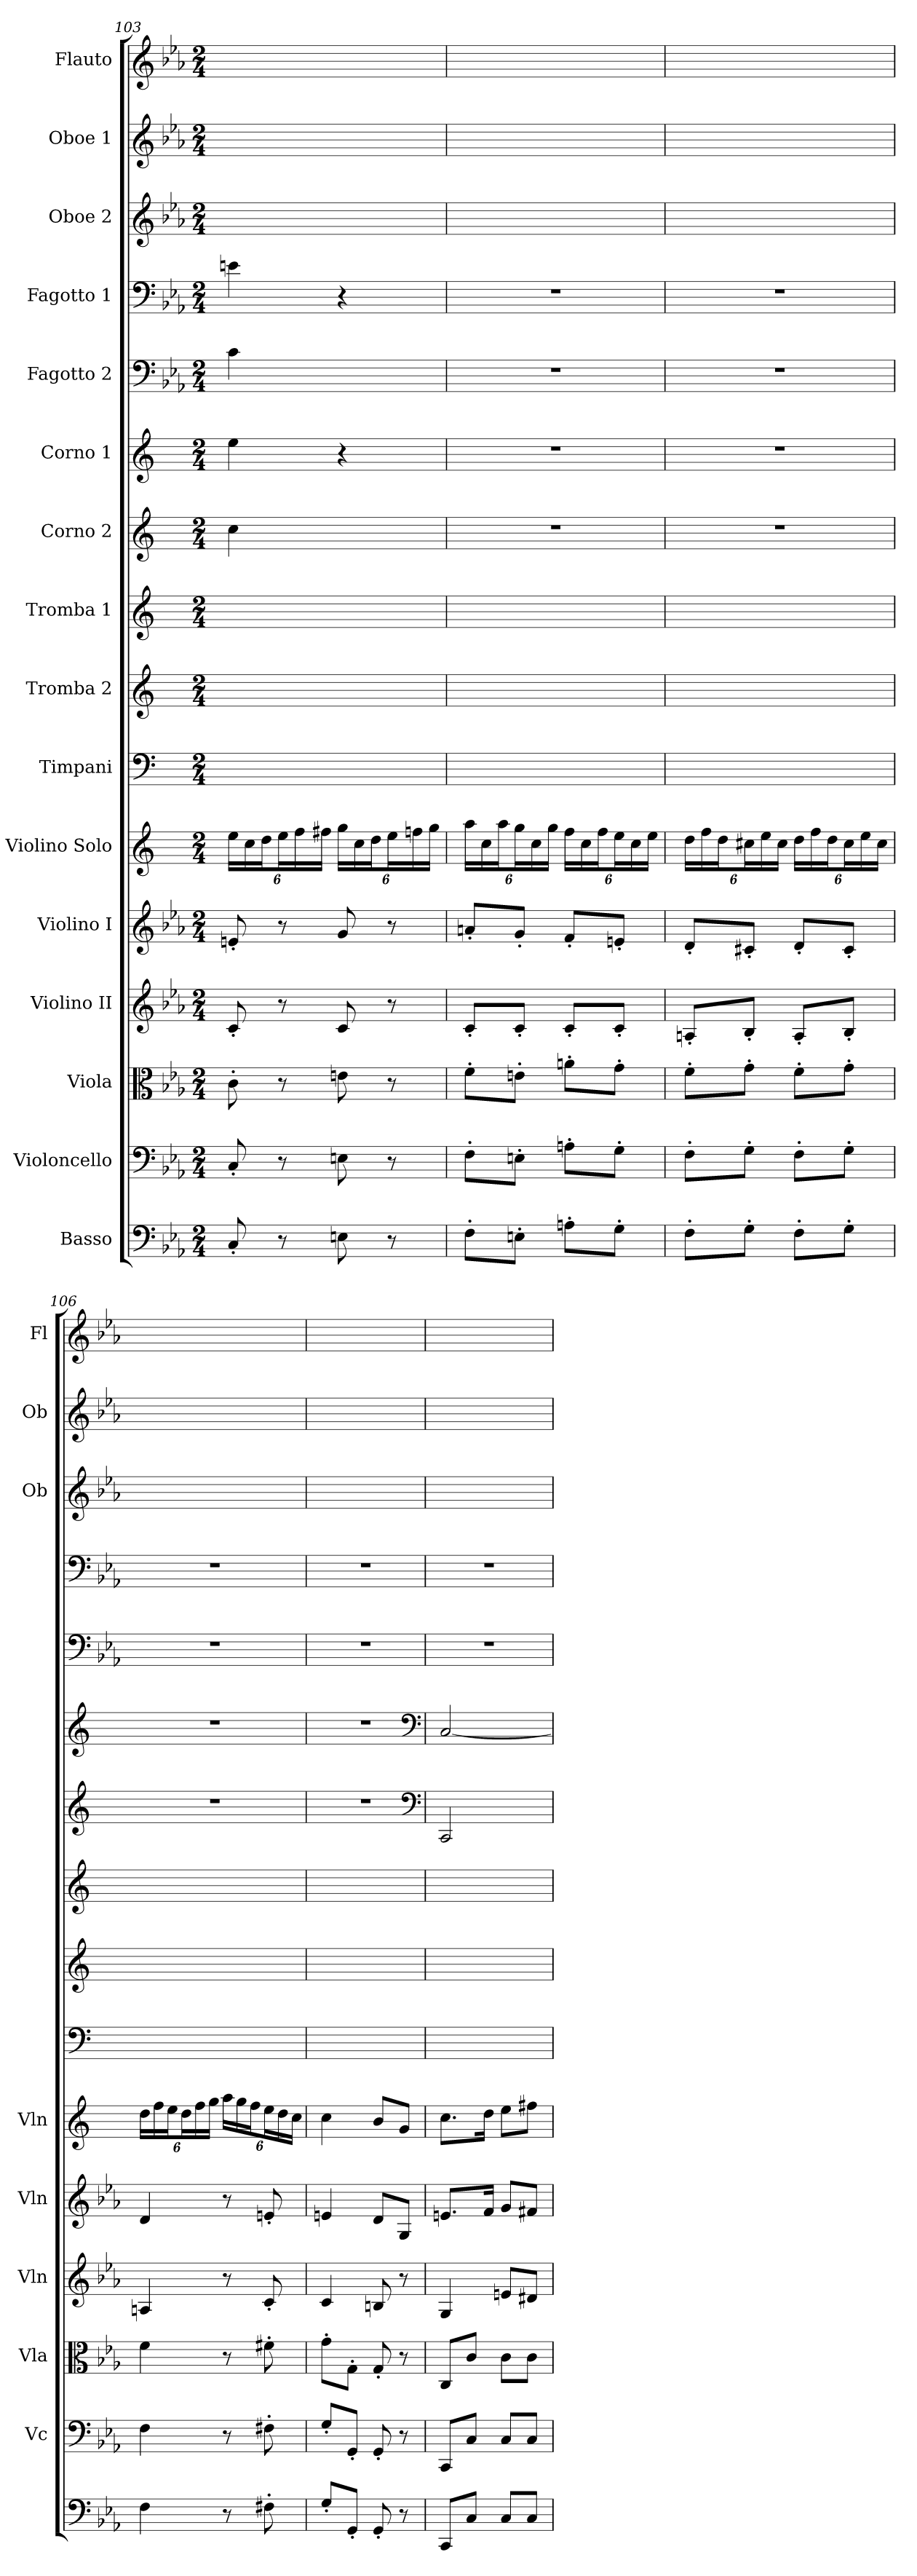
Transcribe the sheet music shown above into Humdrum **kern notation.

**kern	**kern	**kern	**kern	**kern	**kern	**kern	**kern	**kern	**kern	**kern	**kern	**kern	**kern	**kern	**kern
*part16	*part15	*part14	*part13	*part12	*part11	*part10	*part9	*part8	*part7	*part6	*part5	*part4	*part3	*part2	*part1
*staff16	*staff15	*staff14	*staff13	*staff12	*staff11	*staff10	*staff9	*staff8	*staff7	*staff6	*staff5	*staff4	*staff3	*staff2	*staff1
*I"Basso	*I"Violoncello	*I"Viola	*I"Violino II	*I"Violino I	*I"Violino Solo	*I"Timpani	*I"Tromba 2	*I"Tromba 1	*I"Corno 2	*I"Corno 1	*I"Fagotto 2	*I"Fagotto 1	*I"Oboe 2	*I"Oboe 1	*I"Flauto
*	*I'Vc	*I'Vla	*I'Vln	*I'Vln	*I'Vln	*	*	*	*	*	*	*	*I'Ob	*I'Ob	*I'Fl
*clefF4	*clefF4	*clefC3	*clefG2	*clefG2	*clefG2	*clefF4	*clefG2	*clefG2	*clefG2	*clefG2	*clefF4	*clefF4	*clefG2	*clefG2	*clefG2
*ITrd7c12	*	*	*	*	*	*	*ITrd1c2	*ITrd1c2	*ITrd7c12	*ITrd7c12	*	*	*	*	*
*k[b-e-a-]	*k[b-e-a-]	*k[b-e-a-]	*k[b-e-a-]	*k[b-e-a-]	*	*	*	*	*	*	*k[b-e-a-]	*k[b-e-a-]	*k[b-e-a-]	*k[b-e-a-]	*k[b-e-a-]
*M2/4	*M2/4	*M2/4	*M2/4	*M2/4	*M2/4	*M2/4	*M2/4	*M2/4	*M2/4	*M2/4	*M2/4	*M2/4	*M2/4	*M2/4	*M2/4
=103	=103	=103	=103	=103	=103	=103	=103	=103	=103	=103	=103	=103	=103	=103	=103
8CC'	8C'	8c'	8c'	8en'	24ee\LL	2ryy	2ryy	2ryy	4c	4e	4c	4en	2ryy	2ryy	2ryy
.	.	.	.	.	24cc\	.	.	.	.	.	.	.	.	.	.
.	.	.	.	.	24dd\J	.	.	.	.	.	.	.	.	.	.
8r	8r	8r	8r	8r	24ee\L	.	.	.	.	.	.	.	.	.	.
.	.	.	.	.	24ff\	.	.	.	.	.	.	.	.	.	.
.	.	.	.	.	24ff#X\JJ	.	.	.	.	.	.	.	.	.	.
8EEn	8En	8en	8c	8g	24gg\LL	.	.	.	4ryy	4r	4ryy	4r	.	.	.
.	.	.	.	.	24cc\	.	.	.	.	.	.	.	.	.	.
.	.	.	.	.	24dd\J	.	.	.	.	.	.	.	.	.	.
8r	8r	8r	8r	8r	24ee\L	.	.	.	.	.	.	.	.	.	.
.	.	.	.	.	24ffn\	.	.	.	.	.	.	.	.	.	.
.	.	.	.	.	24gg\JJ	.	.	.	.	.	.	.	.	.	.
=104	=104	=104	=104	=104	=104	=104	=104	=104	=104	=104	=104	=104	=104	=104	=104
8FF'\L	8F'\L	8f'\L	8c'/L	8an'/L	24aa\LL	2ryy	2ryy	2ryy	2r	2r	2r	2r	2ryy	2ryy	2ryy
.	.	.	.	.	24cc\	.	.	.	.	.	.	.	.	.	.
.	.	.	.	.	24aa\J	.	.	.	.	.	.	.	.	.	.
8EEn'\J	8En'\J	8en'\J	8c'/J	8g'/J	24gg\L	.	.	.	.	.	.	.	.	.	.
.	.	.	.	.	24cc\	.	.	.	.	.	.	.	.	.	.
.	.	.	.	.	24gg\JJ	.	.	.	.	.	.	.	.	.	.
8AAn'\L	8An'\L	8an'\L	8c'/L	8f'/L	24ff\LL	.	.	.	.	.	.	.	.	.	.
.	.	.	.	.	24cc\	.	.	.	.	.	.	.	.	.	.
.	.	.	.	.	24ff\J	.	.	.	.	.	.	.	.	.	.
8GG'\J	8G'\J	8g'\J	8c'/J	8en'/J	24ee\L	.	.	.	.	.	.	.	.	.	.
.	.	.	.	.	24cc\	.	.	.	.	.	.	.	.	.	.
.	.	.	.	.	24ee\JJ	.	.	.	.	.	.	.	.	.	.
=105	=105	=105	=105	=105	=105	=105	=105	=105	=105	=105	=105	=105	=105	=105	=105
8FF'\L	8F'\L	8f'\L	8An'/L	8d'/L	24dd\LL	2ryy	2ryy	2ryy	2r	2r	2r	2r	2ryy	2ryy	2ryy
.	.	.	.	.	24ff\	.	.	.	.	.	.	.	.	.	.
.	.	.	.	.	24dd\J	.	.	.	.	.	.	.	.	.	.
8GG'\J	8G'\J	8g'\J	8B-'/J	8c#X'/J	24cc#X\L	.	.	.	.	.	.	.	.	.	.
.	.	.	.	.	24ee\	.	.	.	.	.	.	.	.	.	.
.	.	.	.	.	24cc#\JJ	.	.	.	.	.	.	.	.	.	.
8FF'\L	8F'\L	8f'\L	8A'/L	8d'/L	24dd\LL	.	.	.	.	.	.	.	.	.	.
.	.	.	.	.	24ff\	.	.	.	.	.	.	.	.	.	.
.	.	.	.	.	24dd\J	.	.	.	.	.	.	.	.	.	.
8GG'\J	8G'\J	8g'\J	8B-'/J	8c#'/J	24cc#\L	.	.	.	.	.	.	.	.	.	.
.	.	.	.	.	24ee\	.	.	.	.	.	.	.	.	.	.
.	.	.	.	.	24cc#\JJ	.	.	.	.	.	.	.	.	.	.
=106	=106	=106	=106	=106	=106	=106	=106	=106	=106	=106	=106	=106	=106	=106	=106
4FF	4F	4f	4An	4d	24dd\LL	2ryy	2ryy	2ryy	2r	2r	2r	2r	2ryy	2ryy	2ryy
.	.	.	.	.	24ff\	.	.	.	.	.	.	.	.	.	.
.	.	.	.	.	24ee\J	.	.	.	.	.	.	.	.	.	.
.	.	.	.	.	24dd\L	.	.	.	.	.	.	.	.	.	.
.	.	.	.	.	24ff\	.	.	.	.	.	.	.	.	.	.
.	.	.	.	.	24gg\JJ	.	.	.	.	.	.	.	.	.	.
8r	8r	8r	8r	8r	24aa\LL	.	.	.	.	.	.	.	.	.	.
.	.	.	.	.	24gg\	.	.	.	.	.	.	.	.	.	.
.	.	.	.	.	24ff\J	.	.	.	.	.	.	.	.	.	.
8FF#X'	8F#X'	8f#X'	8c'	8en'	24ee\L	.	.	.	.	.	.	.	.	.	.
.	.	.	.	.	24dd\	.	.	.	.	.	.	.	.	.	.
.	.	.	.	.	24cc\JJ	.	.	.	.	.	.	.	.	.	.
=107	=107	=107	=107	=107	=107	=107	=107	=107	=107	=107	=107	=107	=107	=107	=107
8GG'/L	8G'/L	8g'\L	4c	4en	4cc	2ryy	2ryy	2ryy	2r	2r	2r	2r	2ryy	2ryy	2ryy
8GGG'/J	8GG'/J	8G'\J	.	.	.	.	.	.	.	.	.	.	.	.	.
8GGG'	8GG'	8G'	8Bn	8d/L	8b/L	.	.	.	.	.	.	.	.	.	.
8r	8r	8r	8r	8G/J	8g/J	.	.	.	.	.	.	.	.	.	.
*	*	*	*	*	*	*	*	*	*clefF4	*clefF4	*	*	*	*	*
=108	=108	=108	=108	=108	=108	=108	=108	=108	=108	=108	=108	=108	=108	=108	=108
8CCC/L	8CC/L	8C/L	4G	8.en/L	8.cc\L	2ryy	2ryy	2ryy	2CCC	[2CC	2r	2r	2ryy	2ryy	2ryy
8CC/J	8C/J	8c/J	.	.	.	.	.	.	.	.	.	.	.	.	.
.	.	.	.	16f/Jk	16dd\Jk	.	.	.	.	.	.	.	.	.	.
8CC/L	8C/L	8c\L	8en/L	8g/L	8ee\L	.	.	.	.	.	.	.	.	.	.
8CC/J	8C/J	8c\J	8d#X/J	8f#X/J	8ff#X\J	.	.	.	.	.	.	.	.	.	.
=	=	=	=	=	=	=	=	=	=	=	=	=	=	=	=
*-	*-	*-	*-	*-	*-	*-	*-	*-	*-	*-	*-	*-	*-	*-	*-
